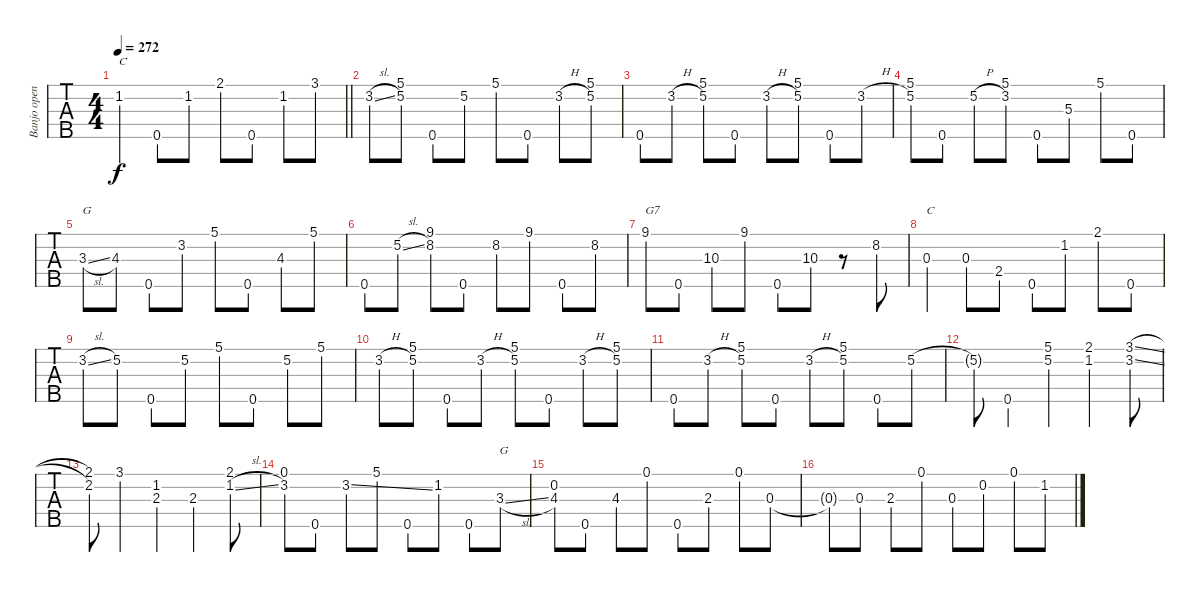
\track ("Banjo open G" "Banjo open") {instrument banjo}
\staff {tabs}
\tuning (D4 B3 G3 D3 G4) {hide}
\displaytranspose 12
\ts (4 4)
\tempo 272
\clef g2
\barLineRight lightlight
\ks c
1.2.4{txt "C" dy f} 0.5.8 1.2.8 2.1.8 0.5.8 1.2.8 3.1.8 |
3.2{sl}.8 (5.1 5.2).8 0.5.8 5.2.8 5.1.8 0.5.8 3.2{h}.8 (5.1 5.2).8 |
0.5.8 3.2{h}.8 (5.1 5.2).8 0.5.8 3.2{h}.8 (5.1 5.2).8 0.5.8 3.2{h}.8 |
(5.1 5.2).8 0.5.8 5.2{h}.8 (5.1 3.2).8 0.5.8 5.3.8 5.1.8 0.5.8 |
3.3{sl}.8{txt "G"} 4.3.8 0.5.8 3.2.8 5.1.8 0.5.8 4.3.8 5.1.8 |
0.5.8 5.2{sl}.8 (9.1 8.2).8 0.5.8 8.2.8 9.1.8 0.5.8 8.2.8 |
9.1.8{txt "G7"} 0.5.8 10.3.8 9.1.8 0.5.8 10.3.8 r.8 8.2.8 |
0.3.4{txt "C"} 0.3.8 2.4.8 0.5.8 1.2.8 2.1.8 0.5.8 |
3.2{sl}.8 5.2.8 0.5.8 5.2.8 5.1.8 0.5.8 5.2.8 5.1.8 |
3.2{h}.8 (5.1 5.2).8 0.5.8 3.2{h}.8 (5.1 5.2).8 0.5.8 3.2{h}.8 (5.1 5.2).8 |
0.5.8 3.2{h}.8 (5.1 5.2).8 0.5.8 3.2{h}.8 (5.1 5.2).8 0.5.8 5.2.8 |
5.2{t}.8 0.5.4 (5.1 5.2).4 (2.1 1.2).4 (3.1{sl} 3.2{sl}).8 |
(2.1 2.2).8 3.1.4 (1.2 2.3).4 2.3.4 (2.1 1.2{sl}).8 |
(0.1 3.2).8 0.5.8 3.2{ss}.8 5.1.8 0.5.8 1.2.8 0.5.8 3.3{sl}.8{txt "G"} |
(0.2 4.3).8 0.5.8 4.3.8 0.1.8 0.5.8 2.3.8 0.1.8 0.3.8 |
0.3{t}.8 0.3.8 2.3.8 0.1.8 0.3.8 0.2.8 0.1.8 1.2.8
